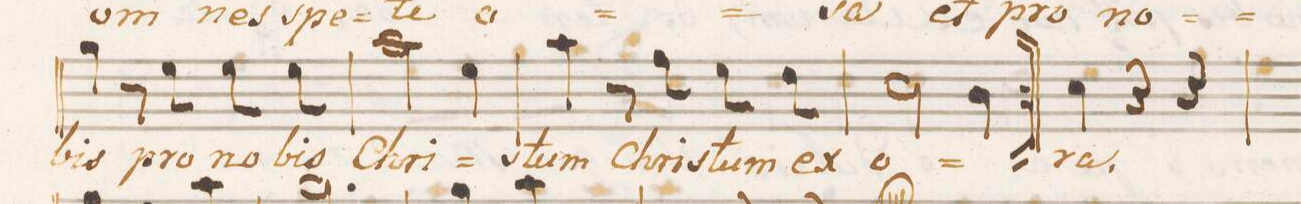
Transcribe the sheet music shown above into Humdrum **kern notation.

**kern	**text
*I"Soprano.	*
*clefC1	*
*k[b-e-a-d-]	*
*M3/4	*
4ee-\	-bis
8r	.
8cc\	pro
8cc\	no-
8cc\	-bis
=25	=25
2ff\	Chri-
4cc\	.
=26	=26
4ff\	-stum
8r	.
8dd-\	Chris-
8cc\	-tum
8cc\	ex
=27	=27
2a-\	o-
4g\	.
=28:|!	=28:|!
*>C	*
4a-\	-ra.
4r	.
4r	.
=29	=29
*-	*-
